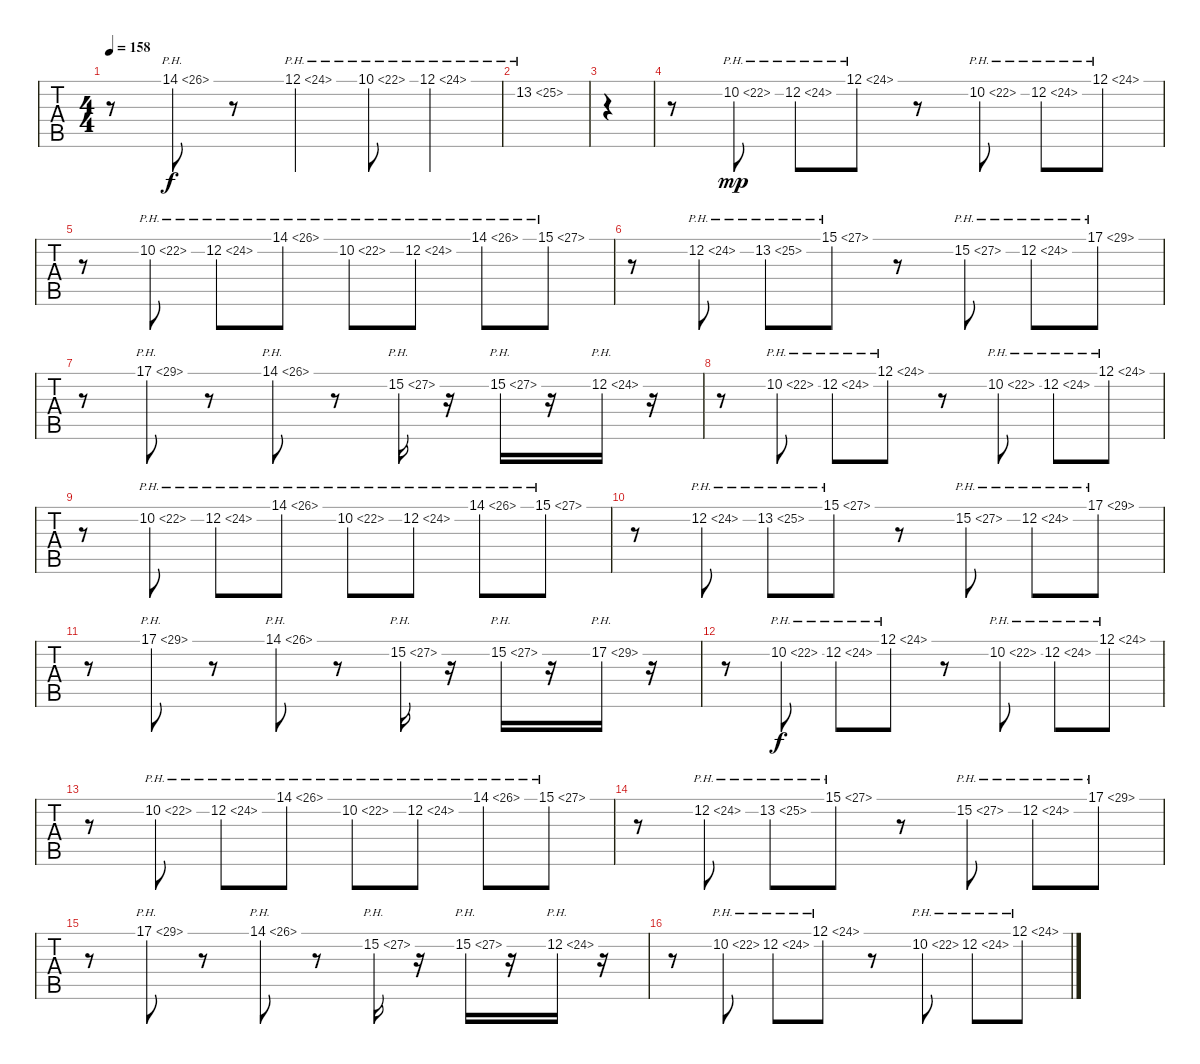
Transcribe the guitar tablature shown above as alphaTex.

\track ("   " "   ") {instrument fx7echoes}
\staff {tabs}
\tuning (D4 A3 F3 C3 G2 D2) {hide}
\ts (4 4)
\tempo 158
\clef g2
\ks c
r.8{dy f} 14.1{ph 12}.8 r.8 12.1{ph 12}.4 10.1{ph 12}.8 12.1{ph 12}.4 |
13.2{ph 12}.1 |
|
r.8 10.2{ph 12}.8{dy mp} 12.2{ph 12}.8 12.1{ph 12}.8 r.8 10.2{ph 12}.8 12.2{ph 12}.8 12.1{ph 12}.8 |
r.8 10.2{ph 12}.8 12.2{ph 12}.8 14.1{ph 12}.8 10.2{ph 12}.8 12.2{ph 12}.8 14.1{ph 12}.8 15.1{ph 12}.8 |
r.8 12.2{ph 12}.8 13.2{ph 12}.8 15.1{ph 12}.8 r.8 15.2{ph 12}.8 12.2{ph 12}.8 17.1{ph 12}.8 |
r.8 17.1{ph 12}.8 r.8 14.1{ph 12}.8 r.8 15.2{ph 12}.16 r.16 15.2{ph 12}.16 r.16 12.2{ph 12}.16 r.16 |
r.8 10.2{ph 12}.8 12.2{ph 12}.8 12.1{ph 12}.8 r.8 10.2{ph 12}.8 12.2{ph 12}.8 12.1{ph 12}.8 |
r.8 10.2{ph 12}.8 12.2{ph 12}.8 14.1{ph 12}.8 10.2{ph 12}.8 12.2{ph 12}.8 14.1{ph 12}.8 15.1{ph 12}.8 |
r.8 12.2{ph 12}.8 13.2{ph 12}.8 15.1{ph 12}.8 r.8 15.2{ph 12}.8 12.2{ph 12}.8 17.1{ph 12}.8 |
r.8 17.1{ph 12}.8 r.8 14.1{ph 12}.8 r.8 15.2{ph 12}.16 r.16 15.2{ph 12}.16 r.16 17.2{ph 12}.16 r.16 |
r.8 10.2{ph 12}.8{dy f} 12.2{ph 12}.8 12.1{ph 12}.8 r.8 10.2{ph 12}.8 12.2{ph 12}.8 12.1{ph 12}.8 |
r.8 10.2{ph 12}.8 12.2{ph 12}.8 14.1{ph 12}.8 10.2{ph 12}.8 12.2{ph 12}.8 14.1{ph 12}.8 15.1{ph 12}.8 |
r.8 12.2{ph 12}.8 13.2{ph 12}.8 15.1{ph 12}.8 r.8 15.2{ph 12}.8 12.2{ph 12}.8 17.1{ph 12}.8 |
r.8 17.1{ph 12}.8 r.8 14.1{ph 12}.8 r.8 15.2{ph 12}.16 r.16 15.2{ph 12}.16 r.16 12.2{ph 12}.16 r.16 |
r.8 10.2{ph 12}.8 12.2{ph 12}.8 12.1{ph 12}.8 r.8 10.2{ph 12}.8 12.2{ph 12}.8 12.1{ph 12}.8
